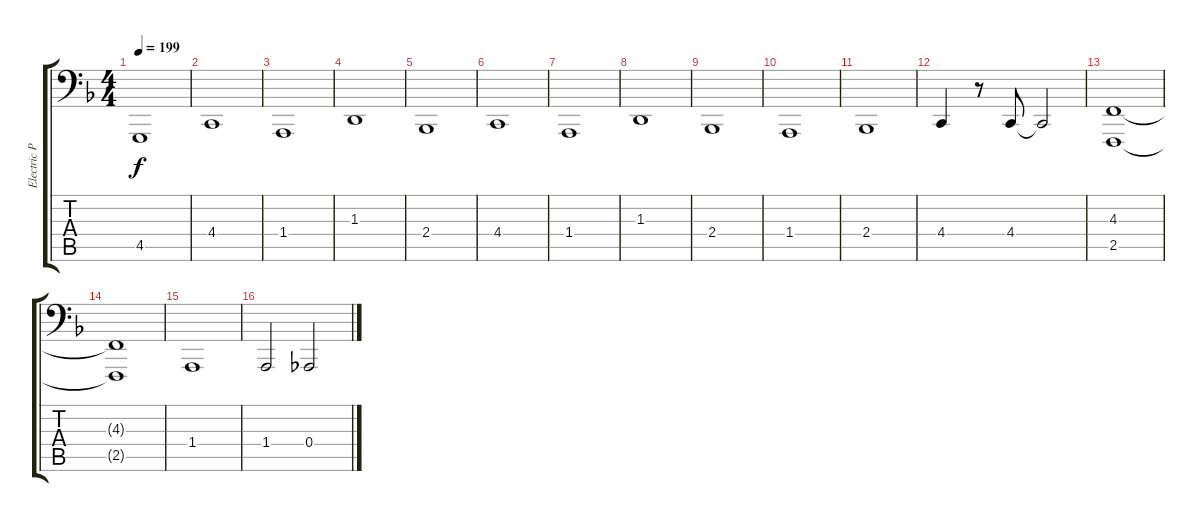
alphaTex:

\track ("Electric Piano" "Electric P") {instrument electricgrandpiano}
\staff {score tabs}
\tuning (B2 Gb2 Db2 Ab1 Eb1 Bb0) {hide}
\ts (4 4)
\tempo 199
\clef f4
\ks f
4.5.1{dy f} |
4.4.1 |
1.4.1 |
1.3.1 |
2.4.1 |
4.4.1 |
1.4.1 |
1.3.1 |
2.4.1 |
1.4.1 |
2.4.1 |
4.4.4 r.8 4.4.8 4.4{t}.2 |
(4.3 2.5).1 |
(4.3{t} 2.5{t}).1 |
1.4.1 |
1.4.2 0.4.2
